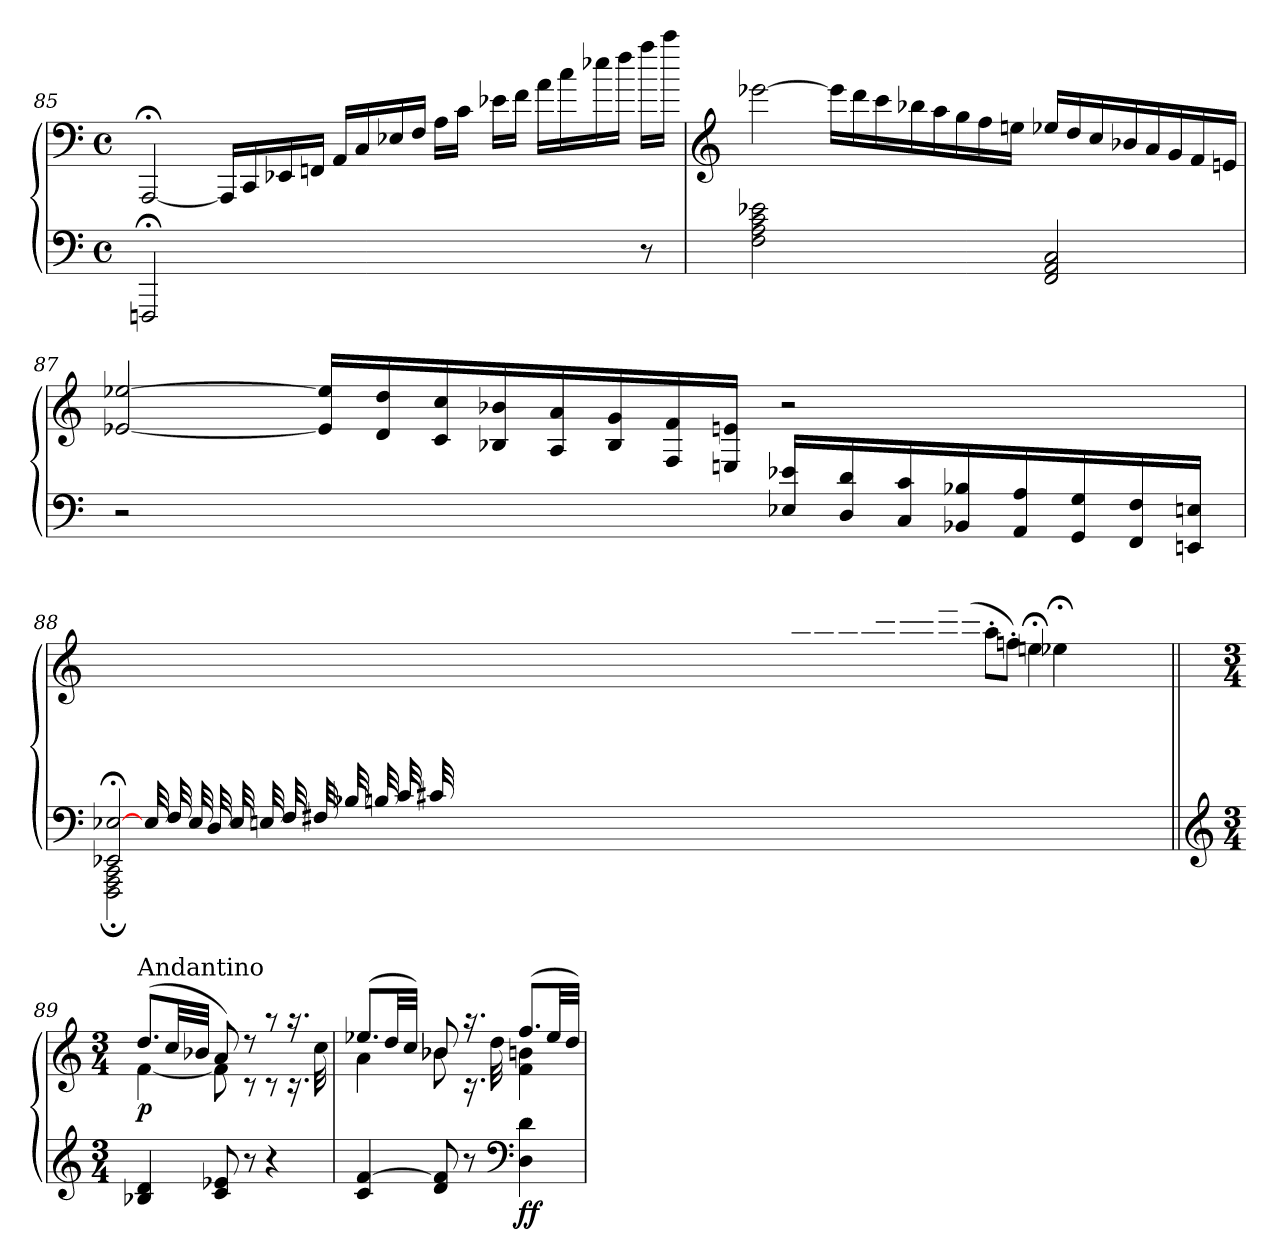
**kern	**kern	**dynam
*part1	*part1	*part1
*staff2	*staff1	*staff1/2
!!LO:PB:g=z
*clefF4	*clefF4	*
*k[]	*k[]	*
*C:	*C:	*
*M4/4	*M4/4	*
*met(c)	*met(c)	*
=85	=85	=85
2FFFni;/	[2AAA;</	.
1ryy	16AAA/LL]	.
.	16CC/	.
.	16EE-X/	.
.	16FFni/JJ	.
.	16AA/LL	.
.	16C/	.
.	16E-X/	.
.	16F/JJ	.
.	16A\LL	.
.	16c\JJ	.
.	16e-X\LL	.
.	16f\JJ	.
.	16a\LL	.
.	16cc\	.
.	16ee-X\	.
.	16ff\JJ	.
8r	16aa\LL	.
.	16ccc\JJ	.
!!LO:LB:g=z
=86	=86	=86
*	*clefG2	*
2F\ 2A\ 2c\ 2e-X\	[2eee-X\	.
2ryy	16eee-\LL]	.
.	16ddd\	.
.	16ccc\	.
.	16bb-X\	.
.	16aa\	.
.	16gg\	.
.	16ff\	.
.	16eeni\JJ	.
2FF/ 2AA/ 2C/	16ee-X/LL	.
.	16dd/	.
.	16cc/	.
.	16b-X/	.
.	16a/	.
.	16g/	.
.	16f/	.
.	16eni/JJ	.
=87	=87	=87
2r	[2e-X/ [2ee-X/	.
2ryy	16e-/] 16ee-/]LL	.
.	16d/ 16dd/	.
.	16c/ 16cc/	.
.	16B-X/ 16b-X/	.
.	16A/ 16a/	.
.	16B-/ 16g/	.
.	16F/ 16f/	.
.	16Eni/ 16en/JJ	.
16E-X/ 16e-X/LL	2r	.
16D/ 16d/	.	.
16C/ 16c/	.	.
16BB-X/ 16B-X/	.	.
16AA/ 16A/	.	.
16GG/ 16G/	.	.
16FF/ 16F/	.	.
16EEni/ 16En/JJ	.	.
!!LO:LB:g=z
=88	=88	=88
*^	*	*
2EE-X/;< [2E-X/;<	2FFF\; 2AAA\; 2CC\;	2..ryy	.
32E-/LLL	0.ryy	.	.
32F/	.	.	.
32E-/	.	.	.
32D/	.	.	.
32E-/	.	.	.
32En/	.	.	.
32F/	.	.	.
32F#X/	.	.	.
32B-X/	.	.	.
32Bn/	.	.	.
32c/	.	.	.
32c#X/	.	.	.
1ryy	.	32d\	.
.	.	32e-X\	.
.	.	32en\	.
.	.	32f\	.
.	.	32f#X\	.
.	.	32g\	.
.	.	32a-X\	.
.	.	32an\	.
.	.	32b-X\	.
.	.	32bn\	.
.	.	32cc\	.
.	.	32cc#X\	.
.	.	32dd\	.
.	.	32ee-X\	.
.	.	32een\	.
.	.	32ff\	.
.	.	32ff#X\	.
.	.	32gg\	.
.	.	32aa-X\	.
.	.	32aan\	.
.	.	32bb-X\	.
.	.	32bbn\	.
.	.	32ccc\	.
.	.	32ccc#X\	.
.	.	32ddd\JJ	.
.	.	8eee-X!\	.
.	.	(>8cccn'<!\J	.
1ryy	.	.	.
.	.	8aa'>\L	.
.	.	8ffn'>\J)	.
.	.	4eeni;<\	.
.	.	4ee-X;<\	.
.	.	2ryy	.
2ryy	.	.	.
.	.	4ryy	.
8ryy	.	.	.
.	.	16.ryy	.
*v	*v	*	*
!!LO:LB:g=z
=89||	=89||	=89||
*clefG2	*	*
*M3/4	*M3/4	*
*	*^	*
!	!LO:TX:a:t=Andantino	!	!
!	!	!	!LO:DY:b
4B-X/ 4d/	(>8.dd/L	[<4f\	p
.	32cc/LL	.	.
.	32b-X/JJJ	.	.
8c/ 8e-X/	8a/)	8f\]	.
8r	8r	8rc	.
4r	8raa	8rc	.
.	16.raa	16.rc	.
.	32cc\	32ryy	.
=90	=90	=90	=90
4c/ [4f/	(>8.ee-X/L	4a\	.
.	32dd/LL	.	.
.	32cc/JJJ)	.	.
8d/ 8f/]	8b-X/	8b-\	.
8r	16.raa	16.rc	.
.	32dd\	32ryy	.
*clefF4	*	*	*
!	!	!	!LO:DY:b=2
!	!	!	!LO:DY:n=1:b
4D\ 4d\	(>8.ff/L	4f\ 4bn\	f f
.	32ee-/LL	.	.
.	32dd/JJJ)	.	.
*	*v	*v	*
=	=	=
*-	*-	*-
